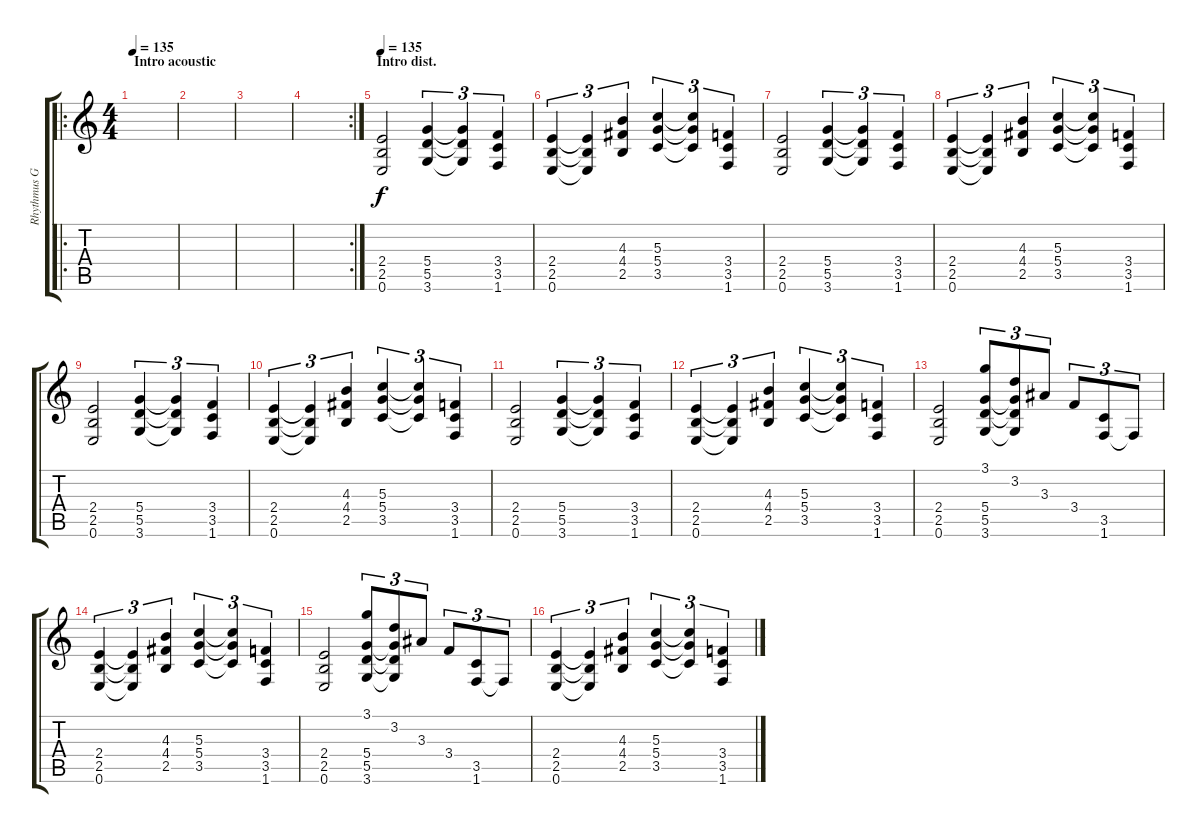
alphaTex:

\track ("Rhythmus Gitarre" "Rhythmus G") {instrument distortionguitar}
\staff {score tabs}
\tuning (E4 B3 G3 D3 A2 E2) {hide}
\ro
\ts (4 4)
\section ("" "Intro acoustic")
\tempo 135
\tempo 120
\tempo 135
\clef g2
\ks c
|
|
|
\rc 2
|
\section ("" "Intro dist.")
\tempo 135
(2.4 2.5 0.6).2 (5.4 5.5 3.6).4{tu (3 2)} (5.4{t} 5.5{t} 3.6{t}).4{tu (3 2)} (3.4 3.5 1.6).4{tu (3 2)} |
(2.4 2.5 0.6).4{tu (3 2)} (2.4{t} 2.5{t} 0.6{t}).4{tu (3 2)} (4.3 4.4 2.5).4{tu (3 2)} (5.3 5.4 3.5).4{tu (3 2)} (5.3{t} 5.4{t} 3.5{t}).4{tu (3 2)} (3.4 3.5 1.6).4{tu (3 2)} |
(2.4 2.5 0.6).2 (5.4 5.5 3.6).4{tu (3 2)} (5.4{t} 5.5{t} 3.6{t}).4{tu (3 2)} (3.4 3.5 1.6).4{tu (3 2)} |
(2.4 2.5 0.6).4{tu (3 2)} (2.4{t} 2.5{t} 0.6{t}).4{tu (3 2)} (4.3 4.4 2.5).4{tu (3 2)} (5.3 5.4 3.5).4{tu (3 2)} (5.3{t} 5.4{t} 3.5{t}).4{tu (3 2)} (3.4 3.5 1.6).4{tu (3 2)} |
(2.4 2.5 0.6).2 (5.4 5.5 3.6).4{tu (3 2)} (5.4{t} 5.5{t} 3.6{t}).4{tu (3 2)} (3.4 3.5 1.6).4{tu (3 2)} |
(2.4 2.5 0.6).4{tu (3 2)} (2.4{t} 2.5{t} 0.6{t}).4{tu (3 2)} (4.3 4.4 2.5).4{tu (3 2)} (5.3 5.4 3.5).4{tu (3 2)} (5.3{t} 5.4{t} 3.5{t}).4{tu (3 2)} (3.4 3.5 1.6).4{tu (3 2)} |
(2.4 2.5 0.6).2 (5.4 5.5 3.6).4{tu (3 2)} (5.4{t} 5.5{t} 3.6{t}).4{tu (3 2)} (3.4 3.5 1.6).4{tu (3 2)} |
(2.4 2.5 0.6).4{tu (3 2)} (2.4{t} 2.5{t} 0.6{t}).4{tu (3 2)} (4.3 4.4 2.5).4{tu (3 2)} (5.3 5.4 3.5).4{tu (3 2)} (5.3{t} 5.4{t} 3.5{t}).4{tu (3 2)} (3.4 3.5 1.6).4{tu (3 2)} |
(2.4 2.5 0.6).2 (3.1 5.4 5.5 3.6).8{tu (3 2)} (3.2 5.4{t} 5.5{t} 3.6{t}).8{tu (3 2)} 3.3.8{tu (3 2)} 3.4.8{tu (3 2)} (3.5 1.6).8{tu (3 2)} 1.6{t}.8{tu (3 2)} |
(2.4 2.5 0.6).4{tu (3 2)} (2.4{t} 2.5{t} 0.6{t}).4{tu (3 2)} (4.3 4.4 2.5).4{tu (3 2)} (5.3 5.4 3.5).4{tu (3 2)} (5.3{t} 5.4{t} 3.5{t}).4{tu (3 2)} (3.4 3.5 1.6).4{tu (3 2)} |
(2.4 2.5 0.6).2 (3.1 5.4 5.5 3.6).8{tu (3 2)} (3.2 5.4{t} 5.5{t} 3.6{t}).8{tu (3 2)} 3.3.8{tu (3 2)} 3.4.8{tu (3 2)} (3.5 1.6).8{tu (3 2)} 1.6{t}.8{tu (3 2)} |
(2.4 2.5 0.6).4{tu (3 2)} (2.4{t} 2.5{t} 0.6{t}).4{tu (3 2)} (4.3 4.4 2.5).4{tu (3 2)} (5.3 5.4 3.5).4{tu (3 2)} (5.3{t} 5.4{t} 3.5{t}).4{tu (3 2)} (3.4 3.5 1.6).4{tu (3 2)}
